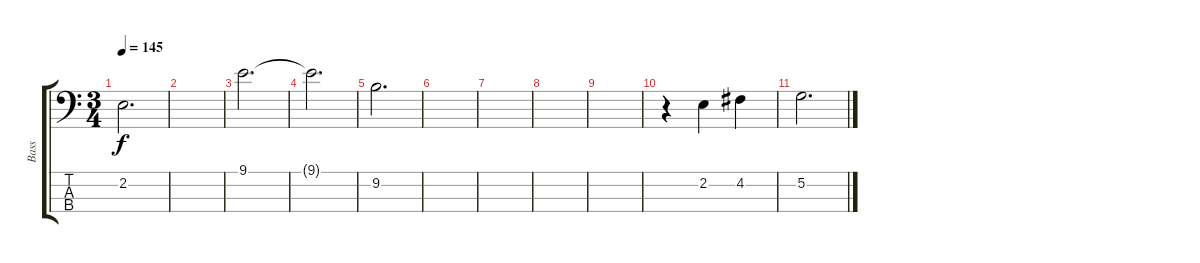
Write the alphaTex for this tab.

\track ("Bass" "Bass") {instrument electricbasspick}
\staff {score tabs}
\tuning (G2 D2 A1 E1) {hide}
\ts (3 4)
\tempo 145
\clef f4
\ks c
2.2.2{d dy f} |
|
9.1.2{d} |
9.1{t}.2{d} |
9.2.2{d} |
|
|
|
|
r.4 2.2.4 4.2.4 |
5.2.2{d}
